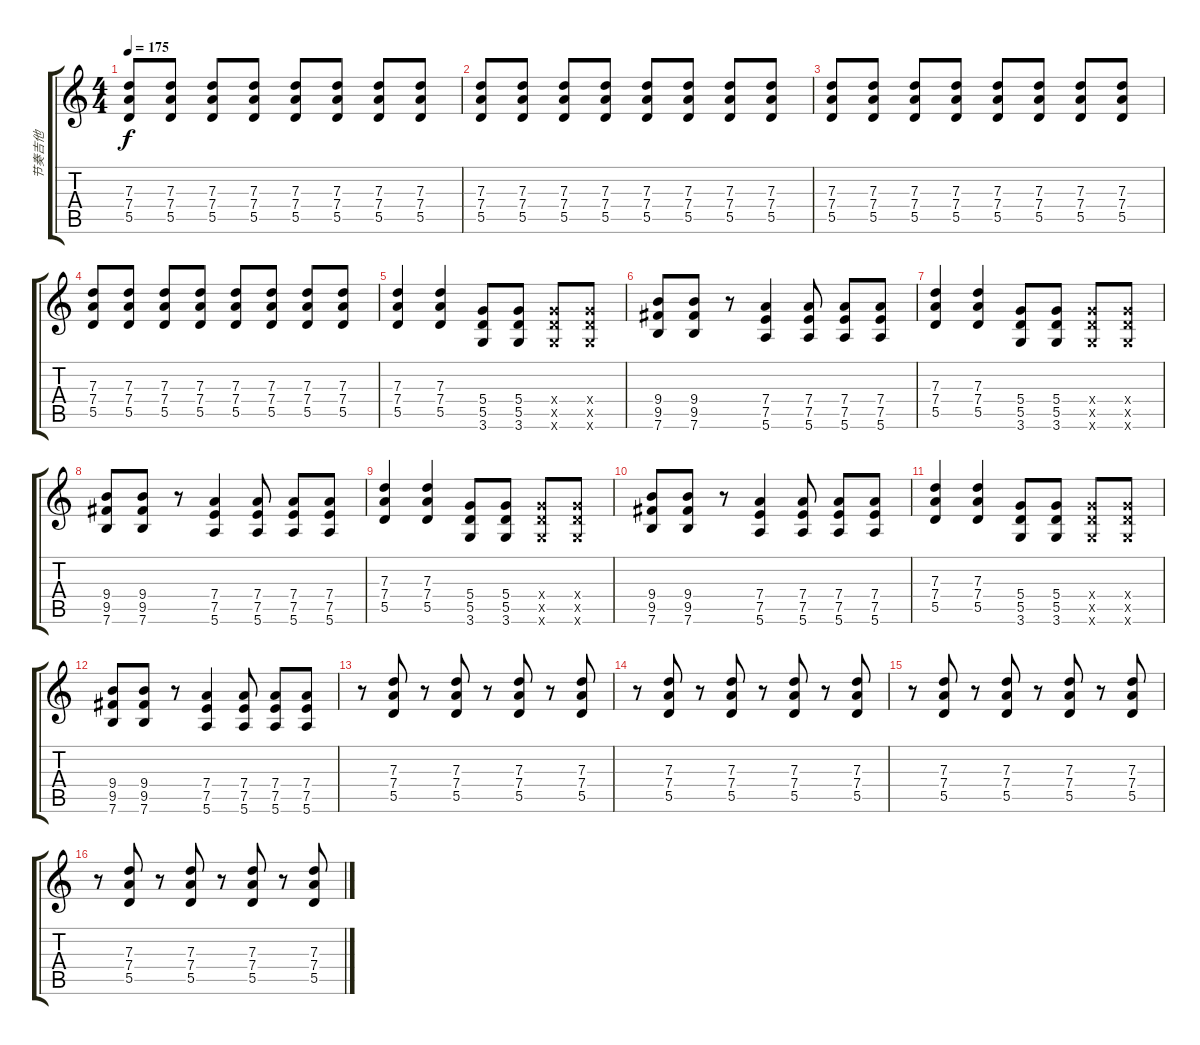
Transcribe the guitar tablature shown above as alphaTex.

\track ("节奏吉他" "节奏吉他") {instrument distortionguitar}
\staff {score tabs}
\tuning (E4 B3 G3 D3 A2 E2) {hide}
\ts (4 4)
\tempo 175
\clef g2
\ks c
(7.3 7.4 5.5).8{dy f volume 8 instrument distortionguitar} (7.3 7.4 5.5).8 (7.3 7.4 5.5).8 (7.3 7.4 5.5).8 (7.3 7.4 5.5).8{volume 9} (7.3 7.4 5.5).8 (7.3 7.4 5.5).8 (7.3 7.4 5.5).8 |
(7.3 7.4 5.5).8{volume 10} (7.3 7.4 5.5).8 (7.3 7.4 5.5).8 (7.3 7.4 5.5).8 (7.3 7.4 5.5).8{volume 10} (7.3 7.4 5.5).8 (7.3 7.4 5.5).8 (7.3 7.4 5.5).8 |
(7.3 7.4 5.5).8{volume 11} (7.3 7.4 5.5).8 (7.3 7.4 5.5).8 (7.3 7.4 5.5).8 (7.3 7.4 5.5).8{volume 12} (7.3 7.4 5.5).8 (7.3 7.4 5.5).8 (7.3 7.4 5.5).8 |
(7.3 7.4 5.5).8{volume 13} (7.3 7.4 5.5).8 (7.3 7.4 5.5).8{volume 14} (7.3 7.4 5.5).8 (7.3 7.4 5.5).8{volume 15} (7.3 7.4 5.5).8{volume 16} (7.3 7.4 5.5).8 (7.3 7.4 5.5).8 |
(7.3 7.4 5.5).4 (7.3 7.4 5.5).4 (5.4 5.5 3.6).8 (5.4 5.5 3.6).8 (5.4{x} 5.5{x} 3.6{x}).8 (5.4{x} 5.5{x} 3.6{x}).8 |
(9.4 9.5 7.6).8 (9.4 9.5 7.6).8 r.8 (7.4 7.5 5.6).4 (7.4 7.5 5.6).8 (7.4 7.5 5.6).8 (7.4 7.5 5.6).8 |
(7.3 7.4 5.5).4 (7.3 7.4 5.5).4 (5.4 5.5 3.6).8 (5.4 5.5 3.6).8 (5.4{x} 5.5{x} 3.6{x}).8 (5.4{x} 5.5{x} 3.6{x}).8 |
(9.4 9.5 7.6).8 (9.4 9.5 7.6).8 r.8 (7.4 7.5 5.6).4 (7.4 7.5 5.6).8 (7.4 7.5 5.6).8 (7.4 7.5 5.6).8 |
(7.3 7.4 5.5).4 (7.3 7.4 5.5).4 (5.4 5.5 3.6).8 (5.4 5.5 3.6).8 (5.4{x} 5.5{x} 3.6{x}).8 (5.4{x} 5.5{x} 3.6{x}).8 |
(9.4 9.5 7.6).8 (9.4 9.5 7.6).8 r.8 (7.4 7.5 5.6).4 (7.4 7.5 5.6).8 (7.4 7.5 5.6).8 (7.4 7.5 5.6).8 |
(7.3 7.4 5.5).4 (7.3 7.4 5.5).4 (5.4 5.5 3.6).8 (5.4 5.5 3.6).8 (5.4{x} 5.5{x} 3.6{x}).8 (5.4{x} 5.5{x} 3.6{x}).8 |
(9.4 9.5 7.6).8 (9.4 9.5 7.6).8 r.8 (7.4 7.5 5.6).4 (7.4 7.5 5.6).8 (7.4 7.5 5.6).8 (7.4 7.5 5.6).8 |
r.8{volume 11 instrument electricguitarclean} (7.3 7.4 5.5).8 r.8 (7.3 7.4 5.5).8 r.8 (7.3 7.4 5.5).8 r.8 (7.3 7.4 5.5).8 |
r.8{volume 11 instrument electricguitarclean} (7.3 7.4 5.5).8 r.8 (7.3 7.4 5.5).8 r.8 (7.3 7.4 5.5).8 r.8 (7.3 7.4 5.5).8 |
r.8{volume 11 instrument electricguitarclean} (7.3 7.4 5.5).8 r.8 (7.3 7.4 5.5).8 r.8 (7.3 7.4 5.5).8 r.8 (7.3 7.4 5.5).8 |
r.8{volume 11 instrument electricguitarclean} (7.3 7.4 5.5).8 r.8 (7.3 7.4 5.5).8 r.8 (7.3 7.4 5.5).8 r.8 (7.3 7.4 5.5).8
